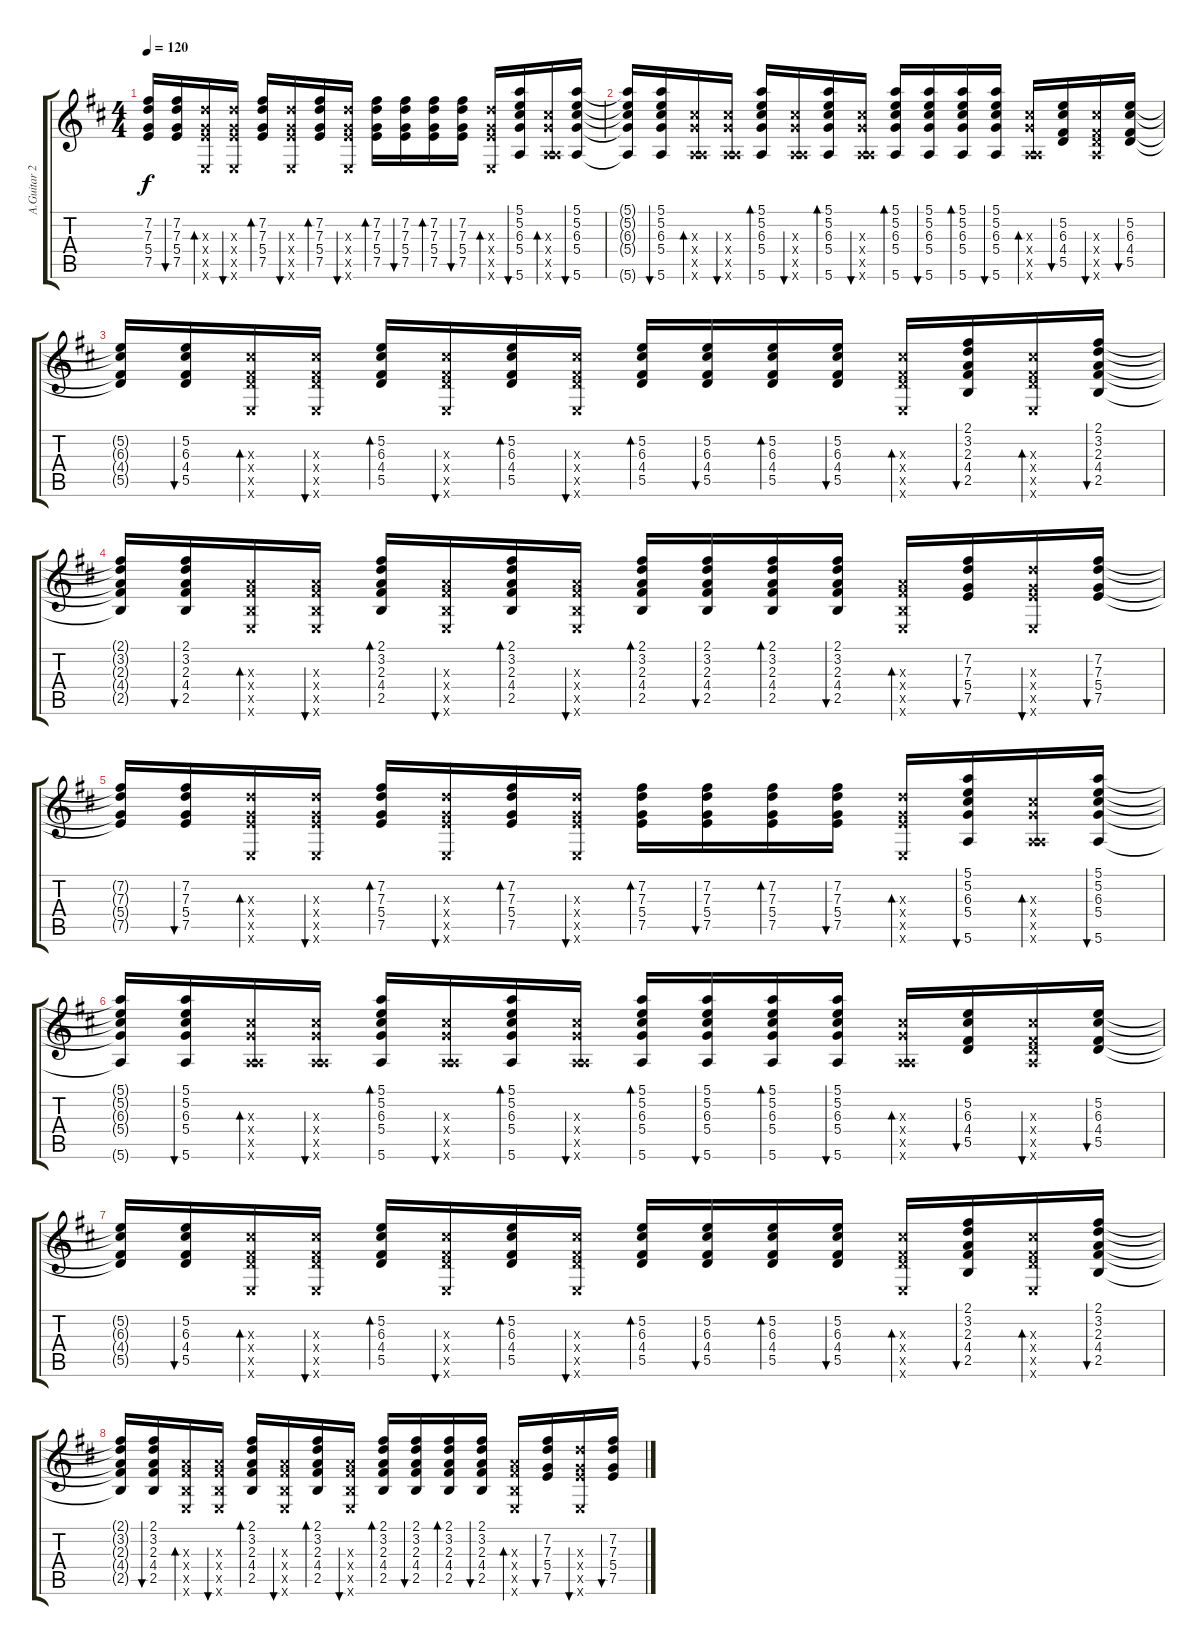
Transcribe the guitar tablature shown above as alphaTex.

\track ("A.Guitar 2" "A.Guitar 2") {instrument acousticguitarsteel}
\staff {score tabs}
\tuning (E4 B3 G3 D3 A2 E2) {hide}
\ts (4 4)
\tempo 120
\clef g2
\ks d
(7.2{t} 7.3{t} 5.4{t} 7.5{t}).16{dy f} (7.2 7.3 5.4 7.5).16{bu 30} (7.3{x} 5.4{x} 7.5{x} 0.6{x}).16{bd 30} (7.3{x} 5.4{x} 7.5{x} 0.6{x}).16{bu 30} (7.2 7.3 5.4 7.5).16{bd 30} (7.3{x} 5.4{x} 7.5{x} 0.6{x}).16{bu 30} (7.2 7.3 5.4 7.5).16{bd 30} (7.3{x} 5.4{x} 7.5{x} 0.6{x}).16{bu 30} (7.2 7.3 5.4 7.5).16{bd 30} (7.2 7.3 5.4 7.5).16{bu 30} (7.2 7.3 5.4 7.5).16{bd 30} (7.2 7.3 5.4 7.5).16{bu 30} (7.3{x} 5.4{x} 7.5{x} 0.6{x}).16{bd 30} (5.1 5.2 6.3 5.4 5.6).16{bu 30} (6.3{x} 5.4{x} 0.5{x} 5.6{x}).16{bd 30} (5.1 5.2 6.3 5.4 5.6).16{bu 30} |
(5.1{t} 5.2{t} 6.3{t} 5.4{t} 5.6{t}).16 (5.1 5.2 6.3 5.4 5.6).16{bu 30} (6.3{x} 5.4{x} 0.5{x} 5.6{x}).16{bd 30} (6.3{x} 5.4{x} 0.5{x} 5.6{x}).16{bu 30} (5.1 5.2 6.3 5.4 5.6).16{bd 30} (6.3{x} 5.4{x} 0.5{x} 5.6{x}).16{bu 30} (5.1 5.2 6.3 5.4 5.6).16{bd 30} (6.3{x} 5.4{x} 0.5{x} 5.6{x}).16{bu 30} (5.1 5.2 6.3 5.4 5.6).16{bd 30} (5.1 5.2 6.3 5.4 5.6).16{bu 30} (5.1 5.2 6.3 5.4 5.6).16{bd 30} (5.1 5.2 6.3 5.4 5.6).16{bu 30} (6.3{x} 5.4{x} 0.5{x} 5.6{x}).16{bd 30} (5.2 6.3 4.4 5.5).16{bu 30} (6.3{x} 4.4{x} 5.5{x} 5.6{x}).16{bu 30} (5.2 6.3 4.4 5.5).16{bu 30} |
(5.2{t} 6.3{t} 4.4{t} 5.5{t}).16 (5.2 6.3 4.4 5.5).16{bu 30} (6.3{x} 4.4{x} 5.5{x} 0.6{x}).16{bd 30} (6.3{x} 4.4{x} 5.5{x} 0.6{x}).16{bu 30} (5.2 6.3 4.4 5.5).16{bd 30} (6.3{x} 4.4{x} 5.5{x} 0.6{x}).16{bu 30} (5.2 6.3 4.4 5.5).16{bd 30} (6.3{x} 4.4{x} 5.5{x} 0.6{x}).16{bu 30} (5.2 6.3 4.4 5.5).16{bd 30} (5.2 6.3 4.4 5.5).16{bu 30} (5.2 6.3 4.4 5.5).16{bd 30} (5.2 6.3 4.4 5.5).16{bu 30} (6.3{x} 4.4{x} 5.5{x} 0.6{x}).16{bd 30} (2.1 3.2 2.3 4.4 2.5).16{bu 30} (6.3{x} 4.4{x} 5.5{x} 0.6{x}).16{bd 30} (2.1 3.2 2.3 4.4 2.5).16{bu 30} |
(2.1{t} 3.2{t} 2.3{t} 4.4{t} 2.5{t}).16 (2.1 3.2 2.3 4.4 2.5).16{bu 30} (2.3{x} 4.4{x} 2.5{x} 0.6{x}).16{bd 30} (2.3{x} 4.4{x} 2.5{x} 0.6{x}).16{bu 30} (2.1 3.2 2.3 4.4 2.5).16{bd 30} (2.3{x} 4.4{x} 2.5{x} 0.6{x}).16{bu 30} (2.1 3.2 2.3 4.4 2.5).16{bd 30} (2.3{x} 4.4{x} 2.5{x} 0.6{x}).16{bu 30} (2.1 3.2 2.3 4.4 2.5).16{bd 30} (2.1 3.2 2.3 4.4 2.5).16{bu 30} (2.1 3.2 2.3 4.4 2.5).16{bd 30} (2.1 3.2 2.3 4.4 2.5).16{bu 30} (2.3{x} 4.4{x} 2.5{x} 0.6{x}).16{bd 30} (7.2 7.3 5.4 7.5).16{bu 30} (7.3{x} 5.4{x} 7.5{x} 0.6{x}).16{bu 30} (7.2 7.3 5.4 7.5).16{bu 30} |
(7.2{t} 7.3{t} 5.4{t} 7.5{t}).16 (7.2 7.3 5.4 7.5).16{bu 30} (7.3{x} 5.4{x} 7.5{x} 0.6{x}).16{bd 30} (7.3{x} 5.4{x} 7.5{x} 0.6{x}).16{bu 30} (7.2 7.3 5.4 7.5).16{bd 30} (7.3{x} 5.4{x} 7.5{x} 0.6{x}).16{bu 30} (7.2 7.3 5.4 7.5).16{bd 30} (7.3{x} 5.4{x} 7.5{x} 0.6{x}).16{bu 30} (7.2 7.3 5.4 7.5).16{bd 30} (7.2 7.3 5.4 7.5).16{bu 30} (7.2 7.3 5.4 7.5).16{bd 30} (7.2 7.3 5.4 7.5).16{bu 30} (7.3{x} 5.4{x} 7.5{x} 0.6{x}).16{bd 30} (5.1 5.2 6.3 5.4 5.6).16{bu 30} (6.3{x} 5.4{x} 0.5{x} 5.6{x}).16{bd 30} (5.1 5.2 6.3 5.4 5.6).16{bu 30} |
(5.1{t} 5.2{t} 6.3{t} 5.4{t} 5.6{t}).16 (5.1 5.2 6.3 5.4 5.6).16{bu 30} (6.3{x} 5.4{x} 0.5{x} 5.6{x}).16{bd 30} (6.3{x} 5.4{x} 0.5{x} 5.6{x}).16{bu 30} (5.1 5.2 6.3 5.4 5.6).16{bd 30} (6.3{x} 5.4{x} 0.5{x} 5.6{x}).16{bu 30} (5.1 5.2 6.3 5.4 5.6).16{bd 30} (6.3{x} 5.4{x} 0.5{x} 5.6{x}).16{bu 30} (5.1 5.2 6.3 5.4 5.6).16{bd 30} (5.1 5.2 6.3 5.4 5.6).16{bu 30} (5.1 5.2 6.3 5.4 5.6).16{bd 30} (5.1 5.2 6.3 5.4 5.6).16{bu 30} (6.3{x} 5.4{x} 0.5{x} 5.6{x}).16{bd 30} (5.2 6.3 4.4 5.5).16{bu 30} (6.3{x} 4.4{x} 5.5{x} 5.6{x}).16{bu 30} (5.2 6.3 4.4 5.5).16{bu 30} |
(5.2{t} 6.3{t} 4.4{t} 5.5{t}).16 (5.2 6.3 4.4 5.5).16{bu 30} (6.3{x} 4.4{x} 5.5{x} 0.6{x}).16{bd 30} (6.3{x} 4.4{x} 5.5{x} 0.6{x}).16{bu 30} (5.2 6.3 4.4 5.5).16{bd 30} (6.3{x} 4.4{x} 5.5{x} 0.6{x}).16{bu 30} (5.2 6.3 4.4 5.5).16{bd 30} (6.3{x} 4.4{x} 5.5{x} 0.6{x}).16{bu 30} (5.2 6.3 4.4 5.5).16{bd 30} (5.2 6.3 4.4 5.5).16{bu 30} (5.2 6.3 4.4 5.5).16{bd 30} (5.2 6.3 4.4 5.5).16{bu 30} (6.3{x} 4.4{x} 5.5{x} 0.6{x}).16{bd 30} (2.1 3.2 2.3 4.4 2.5).16{bu 30} (6.3{x} 4.4{x} 5.5{x} 0.6{x}).16{bd 30} (2.1 3.2 2.3 4.4 2.5).16{bu 30} |
(2.1{t} 3.2{t} 2.3{t} 4.4{t} 2.5{t}).16 (2.1 3.2 2.3 4.4 2.5).16{bu 30} (2.3{x} 4.4{x} 2.5{x} 0.6{x}).16{bd 30} (2.3{x} 4.4{x} 2.5{x} 0.6{x}).16{bu 30} (2.1 3.2 2.3 4.4 2.5).16{bd 30} (2.3{x} 4.4{x} 2.5{x} 0.6{x}).16{bu 30} (2.1 3.2 2.3 4.4 2.5).16{bd 30} (2.3{x} 4.4{x} 2.5{x} 0.6{x}).16{bu 30} (2.1 3.2 2.3 4.4 2.5).16{bd 30} (2.1 3.2 2.3 4.4 2.5).16{bu 30} (2.1 3.2 2.3 4.4 2.5).16{bd 30} (2.1 3.2 2.3 4.4 2.5).16{bu 30} (2.3{x} 4.4{x} 2.5{x} 0.6{x}).16{bd 30} (7.2 7.3 5.4 7.5).16{bu 30} (7.3{x} 5.4{x} 7.5{x} 0.6{x}).16{bu 30} (7.2 7.3 5.4 7.5).16{bu 30}
